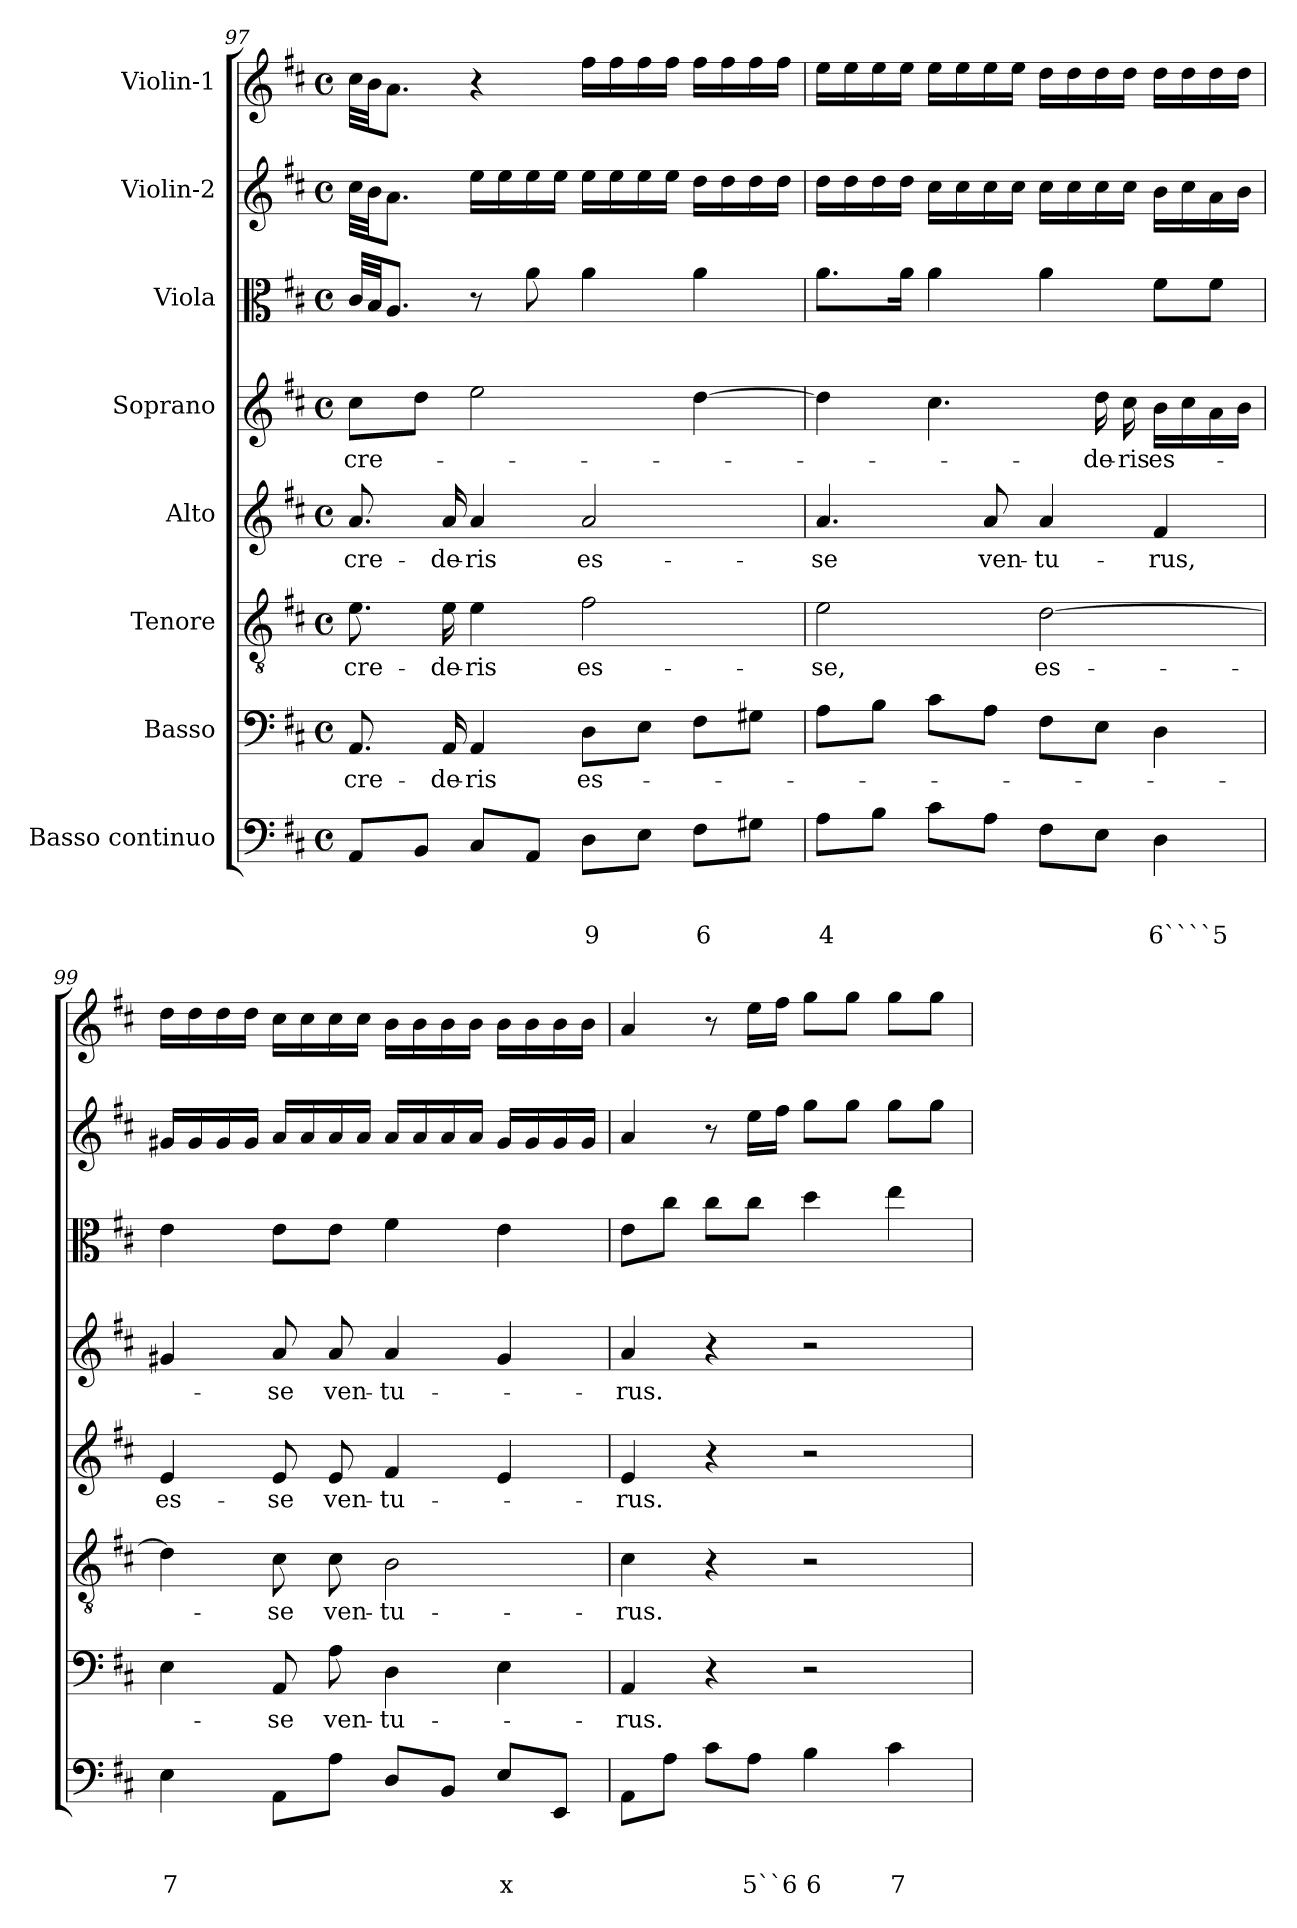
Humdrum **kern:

**kern	**text	**text	**text	**kern	**text	**kern	**text	**kern	**text	**kern	**text	**kern	**kern	**kern
*part8	*part8	*part8	*part8	*part7	*part7	*part6	*part6	*part5	*part5	*part4	*part4	*part3	*part2	*part1
*staff8	*staff8	*staff8	*staff8	*staff7	*staff7	*staff6	*staff6	*staff5	*staff5	*staff4	*staff4	*staff3	*staff2	*staff1
*I"Basso continuo	*	*	*	*I"Basso	*	*I"Tenore	*	*I"Alto	*	*I"Soprano	*	*I"Viola	*I"Violin-2	*I"Violin-1
!!LO:LB:g=z
*clefF4	*	*	*	*clefF4	*	*clefGv2	*	*clefG2	*	*clefG2	*	*clefC3	*clefG2	*clefG2
*k[f#c#]	*	*	*	*k[f#c#]	*	*k[f#c#]	*	*k[f#c#]	*	*k[f#c#]	*	*k[f#c#]	*k[f#c#]	*k[f#c#]
*D:	*	*	*	*D:	*	*D:	*	*D:	*	*D:	*	*D:	*D:	*D:
*M4/4	*	*	*	*M4/4	*	*M4/4	*	*M4/4	*	*M4/4	*	*M4/4	*M4/4	*M4/4
*met(c)	*	*	*	*met(c)	*	*met(c)	*	*met(c)	*	*met(c)	*	*met(c)	*met(c)	*met(c)
=97	=97	=97	=97	=97	=97	=97	=97	=97	=97	=97	=97	=97	=97	=97
!	!	!	!	!	!LO:LY:b	!	!LO:LY:b	!	!LO:LY:b	!	!LO:LY:b	!	!	!
8AA/L	.	.	.	8.AA/	cre-	8.e\	cre-	8.a/	cre-	8cc#\L	cre-	32c#/LLL	32cc#\LLL	32cc#\LLL
.	.	.	.	.	.	.	.	.	.	.	.	32B/JJ	32b\JJ	32b\JJ
.	.	.	.	.	.	.	.	.	.	.	.	8.A/J	8.a\J	8.a\J
8BB/J	.	.	.	.	.	.	.	.	.	8dd\J	.	.	.	.
!	!	!	!	!	!LO:LY:b	!	!LO:LY:b	!	!LO:LY:b	!	!	!	!	!
.	.	.	.	16AA/	-de-	16e\	-de-	16a/	-de-	.	.	.	.	.
!	!	!	!	!	!LO:LY:b	!	!LO:LY:b	!	!LO:LY:b	!	!	!	!	!
8C#/L	.	.	.	4AA/	-ris	4e\	-ris	4a/	-ris	2ee\	.	8r	16ee\LL	4r
.	.	.	.	.	.	.	.	.	.	.	.	.	16ee\	.
8AA/J	.	.	.	.	.	.	.	.	.	.	.	8a\	16ee\	.
.	.	.	.	.	.	.	.	.	.	.	.	.	16ee\JJ	.
!	!	!	!LO:LY:b	!	!LO:LY:b	!	!LO:LY:b	!	!LO:LY:b	!	!	!	!	!
8D\L	.	.	9	8D\L	es-	2f#\	es-	2a/	es-	.	.	4a\	16ee\LL	16ff#\LL
.	.	.	.	.	.	.	.	.	.	.	.	.	16ee\	16ff#\
8E\J	.	.	.	8E\J	.	.	.	.	.	.	.	.	16ee\	16ff#\
.	.	.	.	.	.	.	.	.	.	.	.	.	16ee\JJ	16ff#\JJ
!	!	!	!LO:LY:b	!	!	!	!	!	!	!	!	!	!	!
8F#\L	.	.	6	8F#\L	.	.	.	.	.	[4dd\	.	4a\	16dd\LL	16ff#\LL
.	.	.	.	.	.	.	.	.	.	.	.	.	16dd\	16ff#\
8G#X\J	.	.	.	8G#X\J	.	.	.	.	.	.	.	.	16dd\	16ff#\
.	.	.	.	.	.	.	.	.	.	.	.	.	16dd\JJ	16ff#\JJ
=98	=98	=98	=98	=98	=98	=98	=98	=98	=98	=98	=98	=98	=98	=98
!	!	!	!LO:LY:b	!	!	!	!LO:LY:b	!	!LO:LY:b	!	!	!	!	!
8A\L	.	.	4	8A\L	.	2e\	-se,	4.a/	-se	4dd\]	.	8.a\L	16dd\LL	16ee\LL
.	.	.	.	.	.	.	.	.	.	.	.	.	16dd\	16ee\
8B\J	.	.	.	8B\J	.	.	.	.	.	.	.	.	16dd\	16ee\
.	.	.	.	.	.	.	.	.	.	.	.	16a\Jk	16dd\JJ	16ee\JJ
8c#\L	.	.	.	8c#\L	.	.	.	.	.	4.cc#\	.	4a\	16cc#\LL	16ee\LL
.	.	.	.	.	.	.	.	.	.	.	.	.	16cc#\	16ee\
!	!	!	!	!	!	!	!	!	!LO:LY:b	!	!	!	!	!
8A\J	.	.	.	8A\J	.	.	.	8a/	ven-	.	.	.	16cc#\	16ee\
.	.	.	.	.	.	.	.	.	.	.	.	.	16cc#\JJ	16ee\JJ
!	!	!	!	!	!	!	!LO:LY:b	!	!LO:LY:b	!	!	!	!	!
8F#\L	.	.	.	8F#\L	.	[2d\	es-	4a/	-tu-	.	.	4a\	16cc#\LL	16dd\LL
.	.	.	.	.	.	.	.	.	.	.	.	.	16cc#\	16dd\
!	!	!	!	!	!	!	!	!	!	!	!LO:LY:b	!	!	!
8E\J	.	.	.	8E\J	.	.	.	.	.	16dd\	-de-	.	16cc#\	16dd\
!	!	!	!	!	!	!	!	!	!	!	!LO:LY:b	!	!	!
.	.	.	.	.	.	.	.	.	.	16cc#\	-ris	.	16cc#\JJ	16dd\JJ
!	!	!	!LO:LY:b	!	!	!	!	!	!LO:LY:b	!	!LO:LY:b	!	!	!
4D\	.	.	6````5	4D\	.	.	.	4f#/	-rus,	16b\LL	es-	8f#\L	16b\LL	16dd\LL
.	.	.	.	.	.	.	.	.	.	16cc#\	.	.	16cc#\	16dd\
.	.	.	.	.	.	.	.	.	.	16a\	.	8f#\J	16a\	16dd\
.	.	.	.	.	.	.	.	.	.	16b\JJ	.	.	16b\JJ	16dd\JJ
=99	=99	=99	=99	=99	=99	=99	=99	=99	=99	=99	=99	=99	=99	=99
!	!	!	!LO:LY:b	!	!	!	!	!	!LO:LY:b	!	!	!	!	!
4E\	.	.	7	4E\	.	4d\]	.	4e/	es-	4g#X/	.	4e\	16g#X/LL	16dd\LL
.	.	.	.	.	.	.	.	.	.	.	.	.	16g#/	16dd\
.	.	.	.	.	.	.	.	.	.	.	.	.	16g#/	16dd\
.	.	.	.	.	.	.	.	.	.	.	.	.	16g#/JJ	16dd\JJ
!	!	!	!	!	!LO:LY:b	!	!LO:LY:b	!	!LO:LY:b	!	!LO:LY:b	!	!	!
8AA\L	.	.	.	8AA/	-se	8c#\	-se	8e/	-se	8a/	-se	8e\L	16a/LL	16cc#\LL
.	.	.	.	.	.	.	.	.	.	.	.	.	16a/	16cc#\
!	!	!	!	!	!LO:LY:b	!	!LO:LY:b	!	!LO:LY:b	!	!LO:LY:b	!	!	!
8A\J	.	.	.	8A\	ven-	8c#\	ven-	8e/	ven-	8a/	ven-	8e\J	16a/	16cc#\
.	.	.	.	.	.	.	.	.	.	.	.	.	16a/JJ	16cc#\JJ
!	!	!	!	!	!LO:LY:b	!	!LO:LY:b	!	!LO:LY:b	!	!LO:LY:b	!	!	!
8D/L	.	.	.	4D\	-tu-	2B\	-tu-	4f#/	-tu-	4a/	-tu-	4f#\	16a/LL	16b\LL
.	.	.	.	.	.	.	.	.	.	.	.	.	16a/	16b\
8BB/J	.	.	.	.	.	.	.	.	.	.	.	.	16a/	16b\
.	.	.	.	.	.	.	.	.	.	.	.	.	16a/JJ	16b\JJ
!	!	!	!LO:LY:b	!	!	!	!	!	!	!	!	!	!	!
8E/L	.	.	x	4E\	.	.	.	4e/	.	4g#/	.	4e\	16g#/LL	16b\LL
.	.	.	.	.	.	.	.	.	.	.	.	.	16g#/	16b\
8EE/J	.	.	.	.	.	.	.	.	.	.	.	.	16g#/	16b\
.	.	.	.	.	.	.	.	.	.	.	.	.	16g#/JJ	16b\JJ
!!LO:PB:g=z
=100	=100	=100	=100	=100	=100	=100	=100	=100	=100	=100	=100	=100	=100	=100
!	!	!	!	!	!LO:LY:b	!	!LO:LY:b	!	!LO:LY:b	!	!LO:LY:b	!	!	!
8AA\L	.	.	.	4AA/	-rus.	4c#\	-rus.	4e/	-rus.	4a/	-rus.	8e\L	4a/	4a/
8A\J	.	.	.	.	.	.	.	.	.	.	.	8cc#\J	.	.
8c#\L	.	.	.	4r	.	4r	.	4r	.	4r	.	8cc#\L	8r	8r
!	!	!	!LO:LY:b	!	!	!	!	!	!	!	!	!	!	!
8A\J	.	.	5``6	.	.	.	.	.	.	.	.	8cc#\J	16ee\LL	16ee\LL
.	.	.	.	.	.	.	.	.	.	.	.	.	16ff#\JJ	16ff#\JJ
!	!	!	!LO:LY:b	!	!	!	!	!	!	!	!	!	!	!
4B\	.	.	6	2r	.	2r	.	2r	.	2r	.	4dd\	8gg\L	8gg\L
.	.	.	.	.	.	.	.	.	.	.	.	.	8gg\J	8gg\J
!	!	!	!LO:LY:b	!	!	!	!	!	!	!	!	!	!	!
4c#\	.	.	7	.	.	.	.	.	.	.	.	4ee\	8gg\L	8gg\L
.	.	.	.	.	.	.	.	.	.	.	.	.	8gg\J	8gg\J
=	=	=	=	=	=	=	=	=	=	=	=	=	=	=
*-	*-	*-	*-	*-	*-	*-	*-	*-	*-	*-	*-	*-	*-	*-
